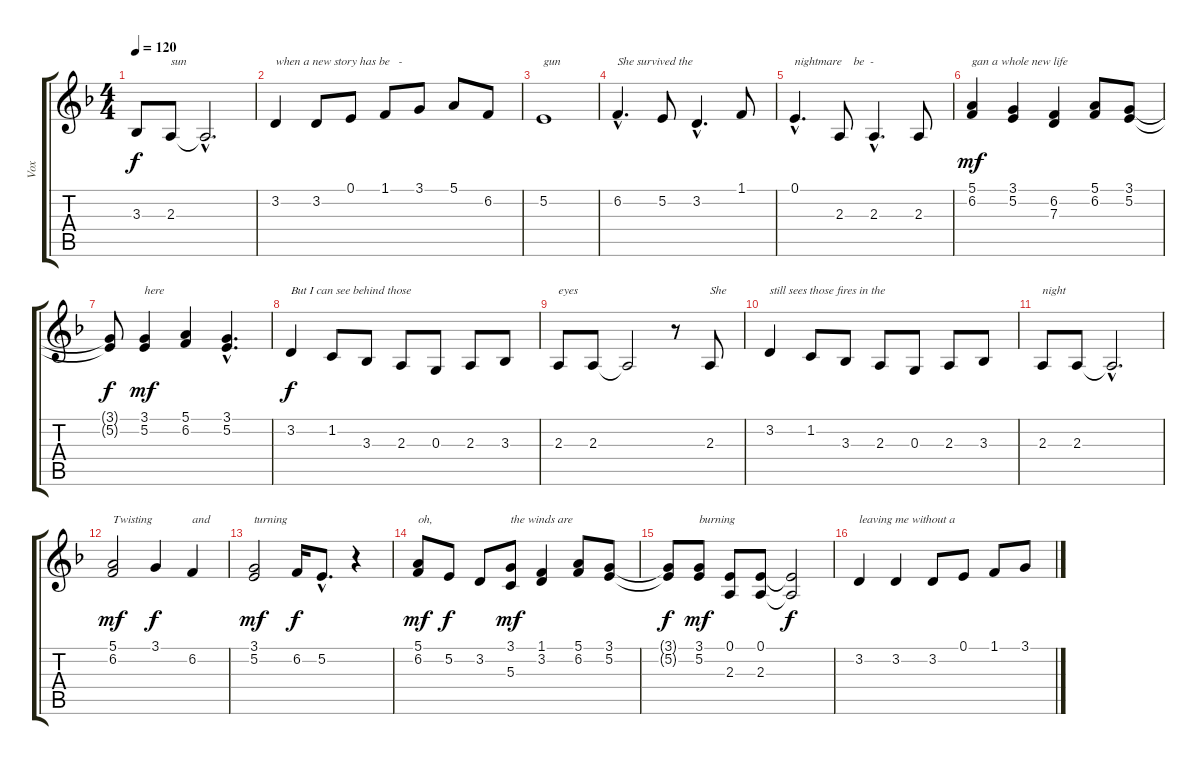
\track ("Vox" "Vox") {instrument violin}
\staff {score tabs}
\tuning (E4 B3 G3 D3 A2 E2) {hide}
\ts (4 4)
\tempo 120
\clef g2
\ks dminor
3.3{t}.8{dy f} 2.3.8{txt "sun"} 2.3{hac t}.2{d} |
3.2.4{txt "when a new story has be   -"} 3.2.8 0.1.8 1.1.8 3.1.8 5.1.8 6.2.8 |
5.2.1{txt "gun"} |
6.2{hac}.4{d txt "She survived the"} 5.2.8 3.2{hac}.4{d} 1.1.8 |
0.1{hac}.4{d txt "nightmare    be  -"} 2.3.8 2.3{hac}.4{d} 2.3.8 |
(5.1 6.2).4{txt "gan a whole new life" dy mf} (3.1 5.2).4 (6.2 7.3).4 (5.1 6.2).8 (3.1 5.2).8 |
(3.1{t} 5.2{t}).8{dy f} (3.1 5.2).4{txt "here" dy mf} (5.1 6.2).4 (3.1{hac} 5.2{hac}).4{d} |
3.2.4{txt "But I can see behind those" dy f} 1.2.8 3.3.8 2.3.8 0.3.8 2.3.8 3.3.8 |
2.3.8{txt "eyes"} 2.3.8 2.3{t}.2 r.8 2.3.8{txt "She"} |
3.2.4{txt "still sees those fires in the"} 1.2.8 3.3.8 2.3.8 0.3.8 2.3.8 3.3.8 |
2.3.8{txt "night"} 2.3.8 2.3{hac t}.2{d} |
(5.1 6.2).2{txt "Twisting" dy mf} 3.1.4{dy f} 6.2.4{txt "and"} |
(3.1 5.2).2{txt "turning" dy mf} 6.2.16{dy f} 5.2{hac}.8{d} r.4 |
(5.1 6.2).8{txt "oh,                          the winds are" dy mf} 5.2.8{dy f} 3.2.8 (3.1 5.3).8{dy mf} (1.1 3.2).4 (5.1 6.2).8 (3.1 5.2).8 |
(3.1{t} 5.2{t}).8{dy f} (3.1 5.2).8{txt "burning" dy mf} (0.1 2.3).8 (0.1 2.3).8 (0.1{t} 2.3{t}).2{dy f} |
3.2.4{txt "leaving me without a"} 3.2.4 3.2.8 0.1.8 1.1.8 3.1.8
